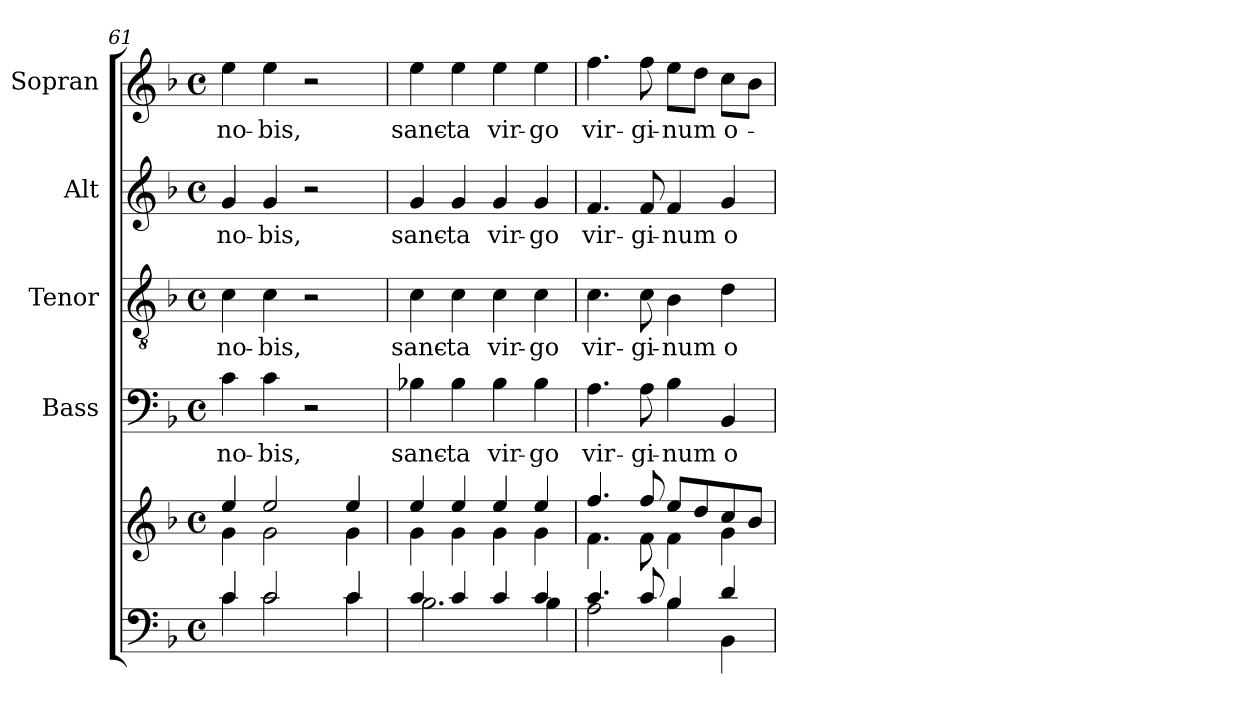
**kern	**kern	**kern	**text	**kern	**text	**kern	**text	**kern	**text
*part5	*part5	*part4	*part4	*part3	*part3	*part2	*part2	*part1	*part1
*staff6	*staff5	*staff4	*staff4	*staff3	*staff3	*staff2	*staff2	*staff1	*staff1
*	*	*I"Bass	*	*I"Tenor	*	*I"Alt	*	*I"Sopran	*
*	*	*I'B.	*	*I'T.	*	*I'A.	*	*I'S.	*
!!LO:LB:g=z
*clefF4	*clefG2	*clefF4	*	*clefGv2	*	*clefG2	*	*clefG2	*
*k[b-]	*k[b-]	*k[b-]	*	*k[b-]	*	*k[b-]	*	*k[b-]	*
*F:	*F:	*F:	*	*F:	*	*F:	*	*F:	*
*M4/4	*M4/4	*M4/4	*	*M4/4	*	*M4/4	*	*M4/4	*
*met(c)	*met(c)	*met(c)	*	*met(c)	*	*met(c)	*	*met(c)	*
=61	=61	=61	=61	=61	=61	=61	=61	=61	=61
*^	*^	*	*	*	*	*	*	*	*
!	!	!	!	!	!LO:LY:b	!	!LO:LY:b	!	!LO:LY:b	!	!LO:LY:b
4c/	4c\	4ee/	4g\	4c\	no-	4c\	no-	4g/	no-	4ee\	no-
!	!	!	!	!	!LO:LY:b	!	!LO:LY:b	!	!LO:LY:b	!	!LO:LY:b
2c/	2c\	2ee/	2g\	4c\	-bis,	4c\	-bis,	4g/	-bis,	4ee\	-bis,
.	.	.	.	2r	.	2r	.	2r	.	2r	.
4c/	4c\	4ee/	4g\	.	.	.	.	.	.	.	.
=62	=62	=62	=62	=62	=62	=62	=62	=62	=62	=62	=62
!	!	!	!	!	!LO:LY:b	!	!LO:LY:b	!	!LO:LY:b	!	!LO:LY:b
4c/	2.B-\	4ee/	4g\	4B-X\	sanc-	4c\	sanc-	4g/	sanc-	4ee\	sanc-
!	!	!	!	!	!LO:LY:b	!	!LO:LY:b	!	!LO:LY:b	!	!LO:LY:b
4c/	.	4ee/	4g\	4B-\	-ta	4c\	-ta	4g/	-ta	4ee\	-ta
!	!	!	!	!	!LO:LY:b	!	!LO:LY:b	!	!LO:LY:b	!	!LO:LY:b
4c/	.	4ee/	4g\	4B-\	vir-	4c\	vir-	4g/	vir-	4ee\	vir-
!	!	!	!	!	!LO:LY:b	!	!LO:LY:b	!	!LO:LY:b	!	!LO:LY:b
4c/	4B-\	4ee/	4g\	4B-\	-go	4c\	-go	4g/	-go	4ee\	-go
=63	=63	=63	=63	=63	=63	=63	=63	=63	=63	=63	=63
!	!	!	!	!	!LO:LY:b	!	!LO:LY:b	!	!LO:LY:b	!	!LO:LY:b
4.c/	2A\	4.ff/	4.f\	4.A\	vir-	4.c\	vir-	4.f/	vir-	4.ff\	vir-
!	!	!	!	!	!LO:LY:b	!	!LO:LY:b	!	!LO:LY:b	!	!LO:LY:b
8c/	.	8ff/	8f\	8A\	-gi-	8c\	-gi-	8f/	-gi-	8ff\	-gi-
!	!	!	!	!	!LO:LY:b	!	!LO:LY:b	!	!LO:LY:b	!	!LO:LY:b
4B-/	4B-\	8ee/L	4f\	4B-\	-num	4B-\	-num	4f/	-num	8ee\L	-num
.	.	8dd/	.	.	.	.	.	.	.	8dd\J	.
!	!	!	!	!	!LO:LY:b	!	!LO:LY:b	!	!LO:LY:b	!	!LO:LY:b
4d/	4BB-\	8cc/	4g\	4BB-/	o-	4d\	o-	4g/	o-	8cc\L	o-
.	.	8b-/J	.	.	.	.	.	.	.	8b-\J	.
*v	*v	*	*	*	*	*	*	*	*	*	*
*	*v	*v	*	*	*	*	*	*	*	*
=	=	=	=	=	=	=	=	=	=
*-	*-	*-	*-	*-	*-	*-	*-	*-	*-
